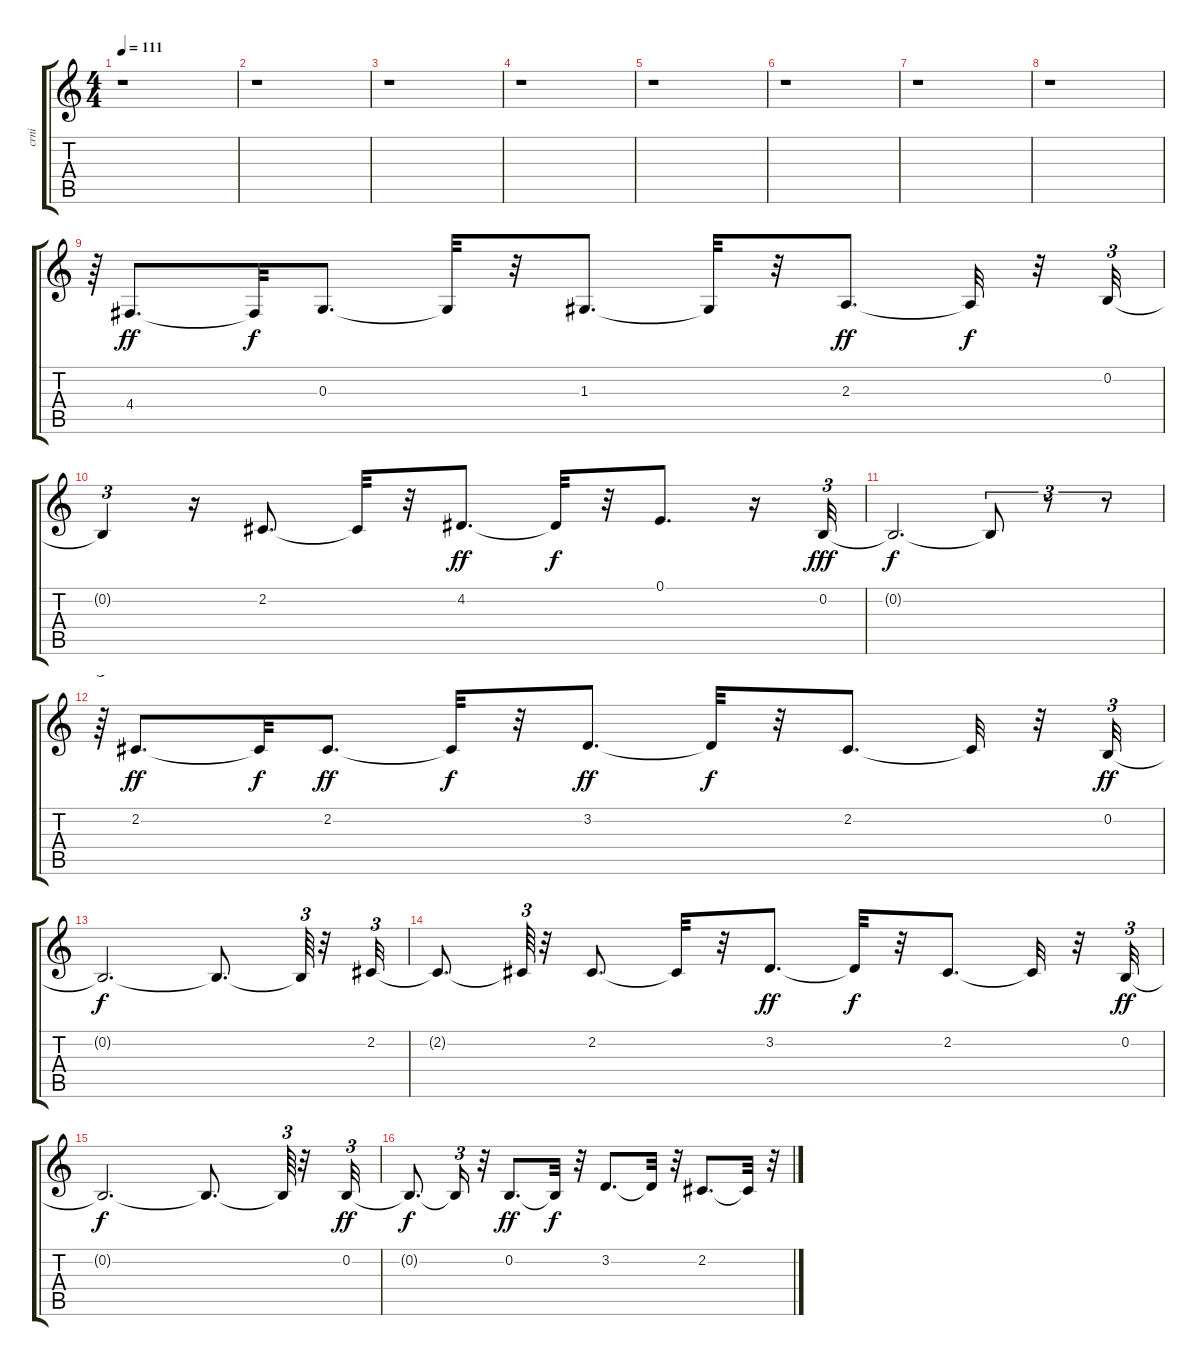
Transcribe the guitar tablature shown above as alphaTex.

\track ("crni" "crni") {instrument frenchhorn}
\staff {score tabs}
\tuning (E4 B3 G3 D3 A2 E2) {hide}
\ts (4 4)
\tempo 111
\clef g2
\ks c
r.1{dy f} |
r.1 |
r.1 |
r.1 |
r.1 |
r.1 |
r.1 |
r.1 |
r.64{tu (3 2)} 4.4.8{d dy ff} 4.4{t}.32{dy f} 0.3.8{d} 0.3{t}.32 r.32 1.3.8{d} 1.3{t}.32 r.32 2.3.8{d dy ff} 2.3{t}.32{dy f} r.32 0.2.32{tu (3 2)} |
0.2{t}.4{tu (3 2)} r.16 2.2.8{d} 2.2{t}.32 r.32 4.2.8{d dy ff} 4.2{t}.32{dy f} r.32 0.1.8{d} r.16 0.2.32{tu (3 2) dy fff} |
0.2{t}.2{d dy f} 0.2{t}.8{tu (3 2)} r.8{tu (3 2)} r.8{tu (3 2)} |
r.64{tu (3 2)} 2.2.8{d dy ff} 2.2{t}.32{dy f} 2.2.8{d dy ff} 2.2{t}.32{dy f} r.32 3.2.8{d dy ff} 3.2{t}.32{dy f} r.32 2.2.8{d} 2.2{t}.32 r.32 0.2.32{tu (3 2) dy ff} |
0.2{t}.2{d dy f} 0.2{t}.8{d} 0.2{t}.64{tu (3 2)} r.32 2.2.32{tu (3 2)} |
2.2{t}.8{d} 2.2{t}.64{tu (3 2)} r.32 2.2.8{d} 2.2{t}.32 r.32 3.2.8{d dy ff} 3.2{t}.32{dy f} r.32 2.2.8{d} 2.2{t}.32 r.32 0.2.32{tu (3 2) dy ff} |
0.2{t}.2{d dy f} 0.2{t}.8{d} 0.2{t}.64{tu (3 2)} r.32 0.2.32{tu (3 2) dy ff} |
0.2{t}.8{d dy f} 0.2{t}.16{tu (3 2)} r.32 0.2.8{d dy ff} 0.2{t}.32{dy f} r.32 3.2.8{d} 3.2{t}.32 r.32 2.2.8{d} 2.2{t}.32 r.32{tu (3 2)}
